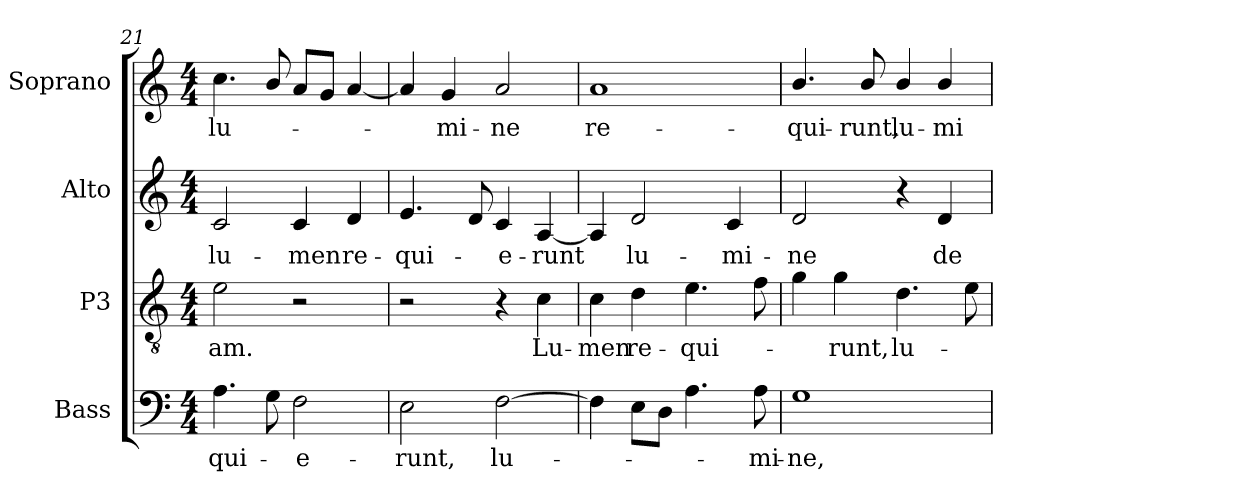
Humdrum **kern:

**kern	**text	**kern	**text	**kern	**text	**kern	**text
*part4	*part4	*part3	*part3	*part2	*part2	*part1	*part1
*staff4	*staff4	*staff3	*staff3	*staff2	*staff2	*staff1	*staff1
*I"Bass	*	*I"P3	*	*I"Alto	*	*I"Soprano	*
*I'B.	*	*	*	*I'A.	*	*I'S.	*
!!LO:LB:g=z
*clefF4	*	*clefGv2	*	*clefG2	*	*clefG2	*
*	*	*ITrd7c12	*	*	*	*	*
*k[]	*	*k[]	*	*k[]	*	*k[]	*
*C:	*	*C:	*	*C:	*	*C:	*
*M4/4	*	*M4/4	*	*M4/4	*	*M4/4	*
=21	=21	=21	=21	=21	=21	=21	=21
!	!LO:LY:b:color=#000000	!	!	!	!	!	!
!	!	!	!LO:LY:b:color=#000000	!	!	!	!
!	!	!	!	!	!LO:LY:b:color=#000000	!	!
!	!	!	!	!	!	!	!LO:LY:b:color=#000000
4.Ai\	-qui-	2Ei\	-am.	2ci/	lu-	4.cci\	lu-
8Gi\	.	.	.	.	.	8bi/	.
!	!LO:LY:b:color=#000000	!	!	!	!	!	!
!	!	!	!	!	!LO:LY:b:color=#000000	!	!
2Fi\	-e-	2r	.	4ci/	-men	8ai/L	.
.	.	.	.	.	.	8gi/J	.
!	!	!	!	!	!LO:LY:b:color=#000000	!	!
.	.	.	.	4di/	re-	[4ai/	.
=22	=22	=22	=22	=22	=22	=22	=22
!	!LO:LY:b:color=#000000	!	!	!	!	!	!
!	!	!	!	!	!LO:LY:b:color=#000000	!	!
2Ei\	-runt,	2r	.	4.ei/	-qui-	4ai/]	.
!	!	!	!	!	!	!	!LO:LY:b:color=#000000
.	.	.	.	.	.	4gi/	-mi-
.	.	.	.	8di/	.	.	.
!	!LO:LY:b:color=#000000	!	!	!	!	!	!
!	!	!	!	!	!LO:LY:b:color=#000000	!	!
!	!	!	!	!	!	!	!LO:LY:b:color=#000000
[2Fi\	lu-	4r	.	4ci/	-e-	2ai/	-ne
!	!	!	!LO:LY:b:color=#000000	!	!	!	!
!	!	!	!	!	!LO:LY:b:color=#000000	!	!
.	.	4Ci\	Lu-	[4Ai/	-runt	.	.
=23	=23	=23	=23	=23	=23	=23	=23
!	!	!	!LO:LY:b:color=#000000	!	!	!	!
!	!	!	!	!	!	!	!LO:LY:b:color=#000000
4Fi\]	.	4Ci\	-men	4Ai/]	.	1ai	re-
!	!	!	!LO:LY:b:color=#000000	!	!	!	!
!	!	!	!	!	!LO:LY:b:color=#000000	!	!
8Ei\L	.	4Di\	re-	2di/	lu-	.	.
8Di\J	.	.	.	.	.	.	.
!	!	!	!LO:LY:b:color=#000000	!	!	!	!
4.Ai\	.	4.Ei\	-qui-	.	.	.	.
!	!	!	!	!	!LO:LY:b:color=#000000	!	!
.	.	.	.	4ci/	-mi-	.	.
!	!LO:LY:b:color=#000000	!	!	!	!	!	!
8Ai\	-mi-	8Fi\	.	.	.	.	.
=24	=24	=24	=24	=24	=24	=24	=24
!	!LO:LY:b:color=#000000	!	!	!	!	!	!
!	!	!	!	!	!LO:LY:b:color=#000000	!	!
!	!	!	!	!	!	!	!LO:LY:b:color=#000000
1Gi	-ne,	4Gi\	.	2di/	-ne	4.bi/	-qui-
!	!	!	!LO:LY:b:color=#000000	!	!	!	!
.	.	4Gi\	-runt,	.	.	.	.
!	!	!	!	!	!	!	!LO:LY:b:color=#000000
.	.	.	.	.	.	8bi/	-runt,
!	!	!	!LO:LY:b:color=#000000	!	!	!	!
!	!	!	!	!	!	!	!LO:LY:b:color=#000000
.	.	4.Di\	lu-	4r	.	4bi/	lu-
!	!	!	!	!	!LO:LY:b:color=#000000	!	!
!	!	!	!	!	!	!	!LO:LY:b:color=#000000
.	.	.	.	4di/	de-	4bi/	-mi-
.	.	8Ei\	.	.	.	.	.
=	=	=	=	=	=	=	=
*-	*-	*-	*-	*-	*-	*-	*-
